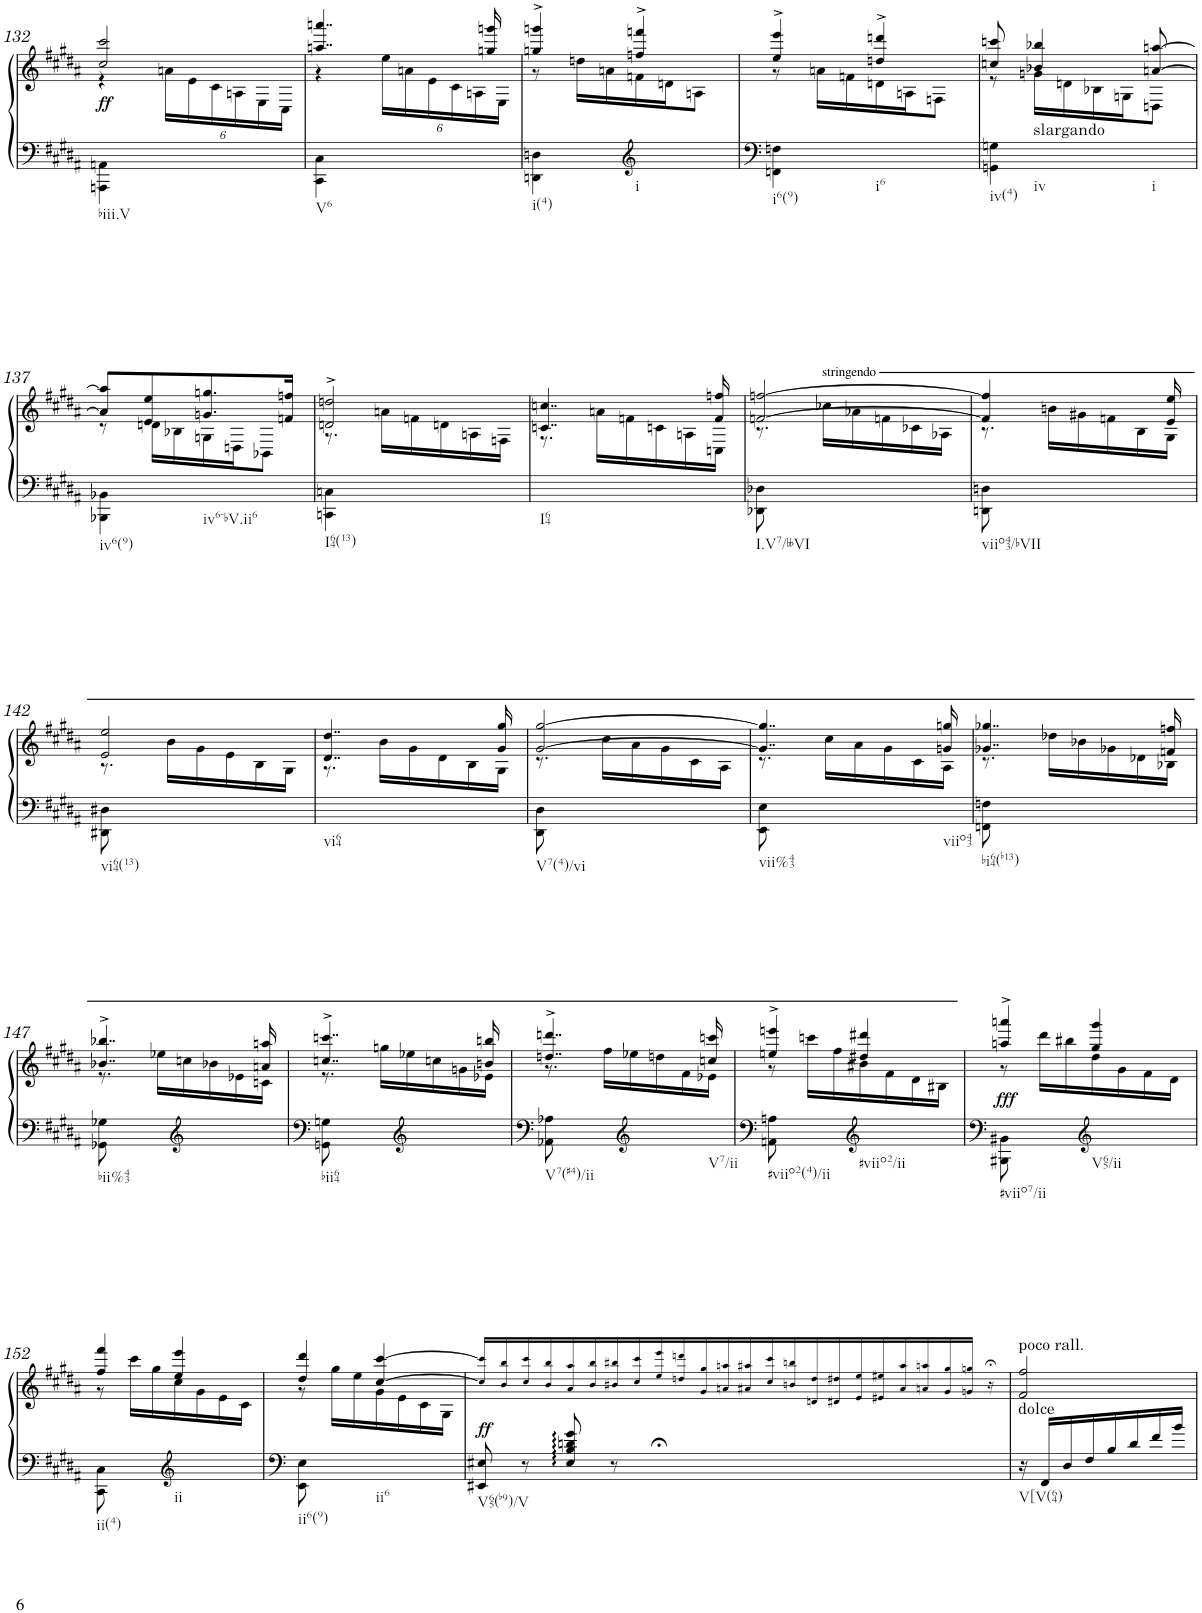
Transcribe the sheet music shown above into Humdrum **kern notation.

**kern	**kern	**dynam
*part1	*part1	*part1
*staff2	*staff1	*staff1/2
*I"Piano	*	*
*I'Pno.	*	*
!!LO:PB:g=z
*clefG2	*clefG2	*
*k[f#c#g#d#a#]	*k[f#c#g#d#a#]	*
*M2/4	*M2/4	*
=132	=132	=132
*	*^	*
!LO:TX:b:t=biii.V	!	!	!
!	!	!	!LO:DY:b
4AAAn\ 4AAn\	2cc#/ 2ccc#/	4r	ff
*	*	*Xbrackettup	*
4ryy	.	24an\LL	.
.	.	24e\	.
.	.	24c#\	.
.	.	24An\	.
.	.	24E\	.
.	.	24C#\JJ	.
=133	=133	=133	=133
!LO:TX:b:t=V6	!	!	!
4CC#\ 4C#\	4..aan/ 4..aaan/	4r	.
4ryy	.	24ee\LL	.
.	.	24an\	.
.	.	24e\	.
.	.	24c#\	.
.	.	24An\	.
.	16ggn/ 16gggn/	.	.
.	.	24E\JJ	.
=134	=134	=134	=134
!LO:TX:b:t=i(4)	!	!	!
4DDn\ 4Dn\	4ggn/^ 4gggn/^	8r	.
.	.	16ddn\LL	.
.	.	16an\	.
*clefG2	*	*	*
!LO:TX:b:t=i	!	!	!
4ryy	4ffn/^ 4fffn/^	16fn\	.
.	.	16dn\J	.
.	.	8An\J	.
=135	=135	=135	=135
!LO:TX:b:t=i6(9)	!	!	!
4FFn\ 4Fn\	4ee/^ 4eee/^	8r	.
.	.	16an\LL	.
.	.	16fn\	.
!LO:TX:b:t=i6	!	!	!
4ryy	4ddn/^ 4dddn/^	16dn\	.
.	.	16An\J	.
.	.	8Fn\J	.
=136	=136	=136	=136
!LO:TX:b:t=iv(4)	!	!	!
!LO:TX:b:t=iv	!	!	!
4GGn\ 4Gn\	8ccn/ 8cccn/	8r	.
!	!LO:TX:b:t=slargando	!	!
.	4b-X/ 4bb-X/	16gn\LL	.
.	.	16dn\	.
!LO:TX:b:t=i	!	!	!
4ryy	.	16B-X\	.
.	.	16Gn\J	.
.	[8an/ [8aan/	8Dn\J	.
!!LO:LB:g=z	!!
=137	=137	=137	=137
!LO:TX:b:t=iv6(9)	!	!	!
4BBB-X\ 4BB-X\	8a/] 8aa/]L	8r	.
.	8e/ 8ee/	16dn\LL	.
.	.	16B-X\	.
!LO:TX:b:t=iv6-bV.ii6	!	!	!
4ryy	8.gn/ 8.ggn/	16Gn\	.
.	.	16Dn\J	.
.	.	8BB-X\J	.
.	16fn/ 16ffn/Jk	.	.
=138	=138	=138	=138
!LO:TX:b:t=I64(13)	!	!	!
4CCn\ 4Cn\	2dn/^ 2ddn/^	8.r	.
.	.	16an\LL	.
4ryy	.	16fn\	.
.	.	16dn\	.
.	.	16An\	.
.	.	16Fn\JJ	.
=139	=139	=139	=139
!LO:TX:b:t=I64	!	!	!
2ryy	4..cn/ 4..ccn/	8.r	.
.	.	16an\LL	.
.	.	16fn\	.
.	.	16cn\	.
.	.	16An\	.
.	16f/ 16ffn/	16Cn\JJ	.
=140	=140	=140	=140
!LO:TX:b:t=I.V7/bbVI	!	!	!
8DD-X\ 8D-X\	[2fn/ [2ffn/	8.r	.
8ryy	.	.	.
!	!	!LO:TX:a:t=stringendo	!
.	.	16cc-X\LL	.
4ryy	.	16a-X\	.
.	.	16fn\	.
.	.	16c-X\	.
.	.	16A-X\JJ	.
=141	=141	=141	=141
!LO:TX:b:t=viio43/bVII	!	!	!
8DDn\ 8Dn\	4f/] 4ff/]	8.r	.
8ryy	.	.	.
.	.	16bn\LL	.
4ryy	8.ryy	16g#X\	.
.	.	16fn\	.
.	.	16B\	.
.	16e/ 16ee/	16G#\JJ	.
!!LO:LB:g=z	!!
=142	=142	=142	=142
!LO:TX:b:t=vi64(13)	!	!	!
8DD#X\ 8D#X\	2e/ 2ee/	8.r	.
8ryy	.	.	.
.	.	16b\LL	.
4ryy	.	16g#\	.
.	.	16e\	.
.	.	16B\	.
.	.	16G#\JJ	.
=143	=143	=143	=143
!LO:TX:b:t=vi64	!	!	!
2ryy	4..d#/ 4..dd#/	8.r	.
.	.	16b\LL	.
.	.	16g#\	.
.	.	16d#\	.
.	.	16B\	.
.	16g#/ 16gg#/	16G#\JJ	.
=144	=144	=144	=144
!LO:TX:b:t=V7(4)/vi	!	!	!
8DD#\ 8D#\	[2g#/ [2gg#/	8.r	.
8ryy	.	.	.
.	.	16cc#\LL	.
4ryy	.	16a#\	.
.	.	16g#\	.
.	.	16c#\	.
.	.	16A#\JJ	.
=145	=145	=145	=145
!LO:TX:b:t=vii%43	!	!	!
8EE\ 8E\	4..g#/] 4..gg#/]	8.r	.
8ryy	.	.	.
.	.	16cc#\LL	.
!LO:TX:b:t=viio43	!	!	!
4ryy	.	16a#\	.
.	.	16g#\	.
.	.	16c#\	.
.	16gn/ 16ggn/	16A#\JJ	.
=146	=146	=146	=146
!LO:TX:b:t=bi64(b13)	!	!	!
8FFn\ 8Fn\	4..g-X/ 4..gg-X/	8.r	.
8ryy	.	.	.
.	.	16dd-X\LL	.
4ryy	.	16b-X\	.
.	.	16g-X\	.
.	.	16d-X\	.
.	16fn/ 16ffn/	16B-X\JJ	.
!!LO:LB:g=z	!!
=147	=147	=147	=147
!LO:TX:b:t=bii%43	!	!	!
8GG-X\ 8G-X\	4..b-X/^ 4..bb-X/^	8.r	.
8ryy	.	.	.
.	.	16ee-X\LL	.
*clefG2	*	*	*
4ryy	.	16ccn\	.
.	.	16b-X\	.
.	.	16e-X\	.
.	16an/ 16aan/	16cn\JJ	.
=148	=148	=148	=148
!LO:TX:b:t=bii64	!	!	!
8GGn\ 8Gn\	4..ccn/^ 4..cccn/^	8.r	.
8ryy	.	.	.
.	.	16ggn\LL	.
*clefG2	*	*	*
4ryy	.	16ee-X\	.
.	.	16ccn\	.
.	.	16gn\	.
.	16bn/ 16bbn/	16e-X\JJ	.
=149	=149	=149	=149
!LO:TX:b:t=V7(#4)/ii	!	!	!
8AA-X\ 8A-X\	4..ddn/^ 4..dddn/^	8.r	.
8ryy	.	.	.
.	.	16ff#\LL	.
*clefG2	*	*	*
!LO:TX:b:t=V7/ii	!	!	!
4ryy	.	16ee-X\	.
.	.	16ddn\	.
.	.	16f#\	.
.	16ccn/ 16cccn/	16e-X\JJ	.
=150	=150	=150	=150
!LO:TX:b:t=#viio2(4)/ii	!	!	!
8AAn\ 8An\	4een/^ 4eeen/^	8r	.
8ryy	.	16cccn\LL	.
.	.	16ff#\	.
*clefG2	*	*	*
!LO:TX:b:t=#viio2/ii	!	!	!
4ryy	4dd#X/ 4ddd#X/	16b#X\	.
.	.	16f#\	.
.	.	16d#\	.
.	.	16B#X\JJ	.
=151	=151	=151	=151
!LO:TX:b:t=#viio7/ii	!	!	!
!	!	!	!LO:DY:b
8BBB#X\ 8BB#X\	4aan/^ 4aaan/^	8r	fff
8ryy	.	16ddd#\LL	.
.	.	16bb#X\	.
*clefG2	*	*	*
!LO:TX:b:t=V65/ii	!	!	!
4ryy	4gg#/ 4ggg#/	16dd#\	.
.	.	16g#\	.
.	.	16f#\	.
.	.	16d#\JJ	.
!!LO:LB:g=z	!!
=152	=152	=152	=152
!LO:TX:b:t=ii(4)	!	!	!
8CC#\ 8C#\	4ff#/ 4fff#/	8r	.
8ryy	.	16ccc#\LL	.
.	.	16gg#\	.
*clefG2	*	*	*
!LO:TX:b:t=ii	!	!	!
4ryy	4ee/ 4eee/	16cc#\	.
.	.	16g#\	.
.	.	16e\	.
.	.	16c#\JJ	.
=153	=153	=153	=153
!LO:TX:b:t=ii6(9)	!	!	!
8EE\ 8E\	4dd#/ 4ddd#/	8r	.
8ryy	.	16gg#\LL	.
.	.	16ee\	.
!LO:TX:b:t=ii6	!	!	!
4ryy	[4cc#/ [4ccc#/	16g#\	.
.	.	16e\	.
.	.	16c#\	.
.	.	16G#\JJ	.
=154	=154	=154	=154
!LO:TX:b:t=V65(b9)/V	!	!	!
!	!	!	!LO:DY:a=2
*	*v	*v	*
8EE#X/ 8E#X/	16cc#!/] 16ccc#!/]LL	ff
.	16b!/ 16bb!/	.
8r	16cc#!/ 16ccc#!/	.
.	16b!/ 16bb!/	.
8E#/ 8B/ 8dn/ 8g#/	16a#!/ 16aa#!/	.
.	16b!/ 16bb!/	.
8r	16b#X!/ 16bb#X!/	.
.	16cc#!/ 16ccc#!/	.
2r;<yy	16ee!/ 16eee!/	.
.	16ddn!/ 16dddn!/	.
.	16g#!/ 16gg#!/	.
.	16an!/ 16aan!/	.
.	16a#X!/ 16aa#X!/	.
.	16cc#!/ 16ccc#!/	.
.	16bn!/ 16bbn!/	.
.	16dn!/ 16dd!/	.
2ryy	16d#X!/ 16dd#X!/	.
.	16e!/ 16ee!/	.
.	16e#X!/ 16ee#X!/	.
.	16a#!/ 16aa#!/	.
.	16an!/ 16aan!/	.
.	16g#!/ 16gg#!/	.
.	16gn!/ 16ggn!/JJ	.
.	16r;<	.
=155	=155	=155
!	!LO:TX:a:t=poco rall.	!
!LO:TX:a:t=dolce	!	!
!LO:TX:b:t=V[V(64)	!	!
16r	2f#/ 2ff#/	.
16FF#/LL	.	.
16D#/	.	.
16F#/	.	.
16B/	.	.
16d#/	.	.
16f#/	.	.
16b/JJ	.	.
=	=	=
*-	*-	*-
